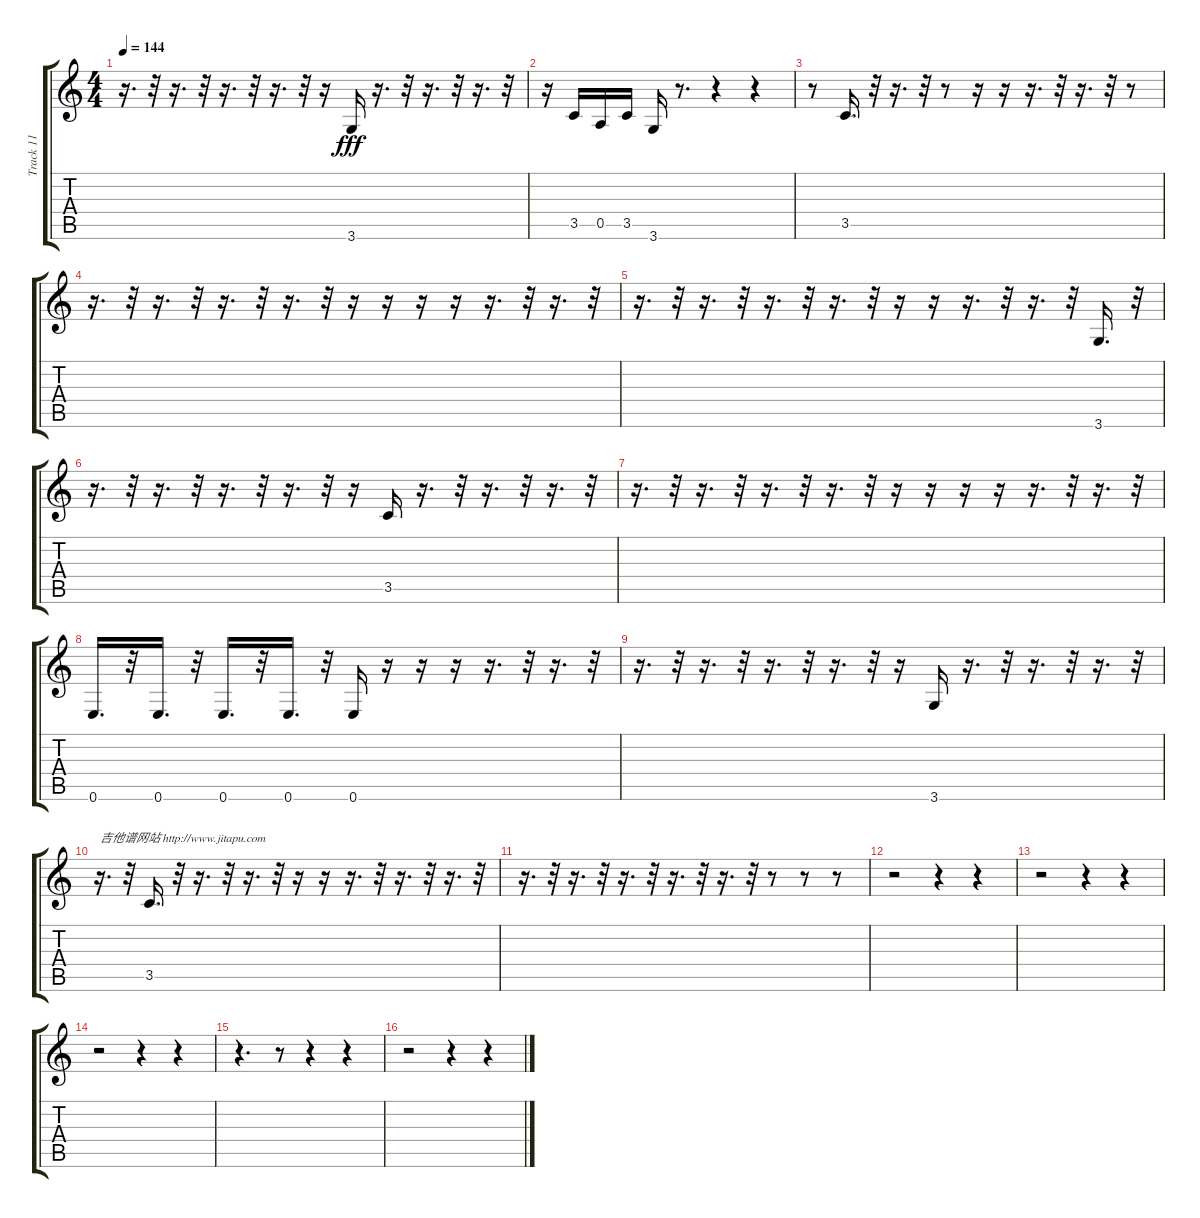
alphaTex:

\track ("Track 11" "Track 11") {instrument electricbasspick}
\staff {score tabs}
\tuning (E4 B3 G3 D3 A2 E2) {hide}
\ts (4 4)
\tempo 144
\clef g2
\ks c
r.16{d dy fff} r.32 r.16{d} r.32 r.16{d} r.32 r.16{d} r.32 r.16 3.6.16 r.16{d} r.32 r.16{d} r.32 r.16{d} r.32 |
r.16 3.5.16 0.5.16 3.5.16 3.6.16 r.8{d} r.4 r.4 |
r.8 3.5.16{d} r.32 r.16{d} r.32 r.8 r.16 r.16 r.16{d} r.32 r.16{d} r.32 r.8 |
r.16{d} r.32 r.16{d} r.32 r.16{d} r.32 r.16{d} r.32 r.16 r.16 r.16 r.16 r.16{d} r.32 r.16{d} r.32 |
r.16{d} r.32 r.16{d} r.32 r.16{d} r.32 r.16{d} r.32 r.16 r.16 r.16{d} r.32 r.16{d} r.32 3.6.16{d} r.32 |
r.16{d} r.32 r.16{d} r.32 r.16{d} r.32 r.16{d} r.32 r.16 3.5.16 r.16{d} r.32 r.16{d} r.32 r.16{d} r.32 |
r.16{d} r.32 r.16{d} r.32 r.16{d} r.32 r.16{d} r.32 r.16 r.16 r.16 r.16 r.16{d} r.32 r.16{d} r.32 |
0.6.16{d} r.32 0.6.16{d} r.32 0.6.16{d} r.32 0.6.16{d} r.32 0.6.16 r.16 r.16 r.16 r.16{d} r.32 r.16{d} r.32 |
r.16{d} r.32 r.16{d} r.32 r.16{d} r.32 r.16{d} r.32 r.16 3.6.16 r.16{d} r.32 r.16{d} r.32 r.16{d} r.32 |
r.16{d txt "吉他谱网站 http://www.jitapu.com"} r.32 3.5.16{d} r.32 r.16{d} r.32 r.16{d} r.32 r.16 r.16 r.16{d} r.32 r.16{d} r.32 r.16{d} r.32 |
r.16{d} r.32 r.16{d} r.32 r.16{d} r.32 r.16{d} r.32 r.16{d} r.32 r.8 r.8 r.8 |
r.2 r.4 r.4 |
r.2 r.4 r.4 |
r.2 r.4 r.4 |
r.4{d} r.8 r.4 r.4 |
r.2 r.4 r.4
